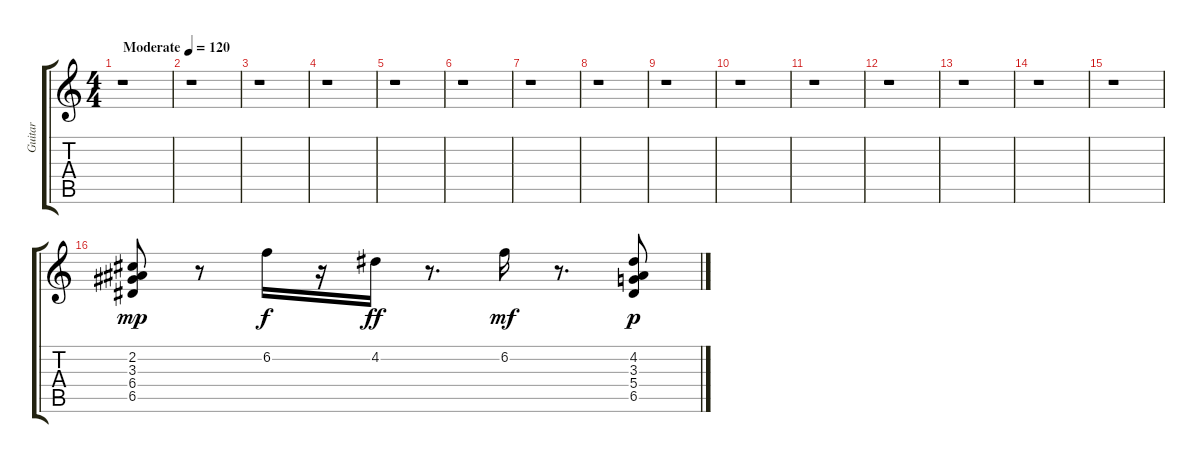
\track ("Guitar" "Guitar") {instrument acousticguitarsteel}
\staff {score tabs}
\tuning (E4 B3 G3 D3 A2 E2) {hide}
\ts (4 4)
\tempo (120 "Moderate")
\clef g2
\ks c
r.1{dy mp instrument acousticguitarsteel} |
r.1 |
r.1 |
r.1 |
r.1 |
r.1 |
r.1 |
r.1 |
r.1 |
r.1 |
r.1 |
r.1 |
r.1 |
r.1 |
r.1 |
(2.2 3.3 6.4 6.5).8{balance 4} r.8 6.2.16{dy f} r.16 4.2.16{dy ff} r.8{d} 6.2.16{dy mf} r.8{d} (4.2 3.3 5.4 6.5).8{dy p}
